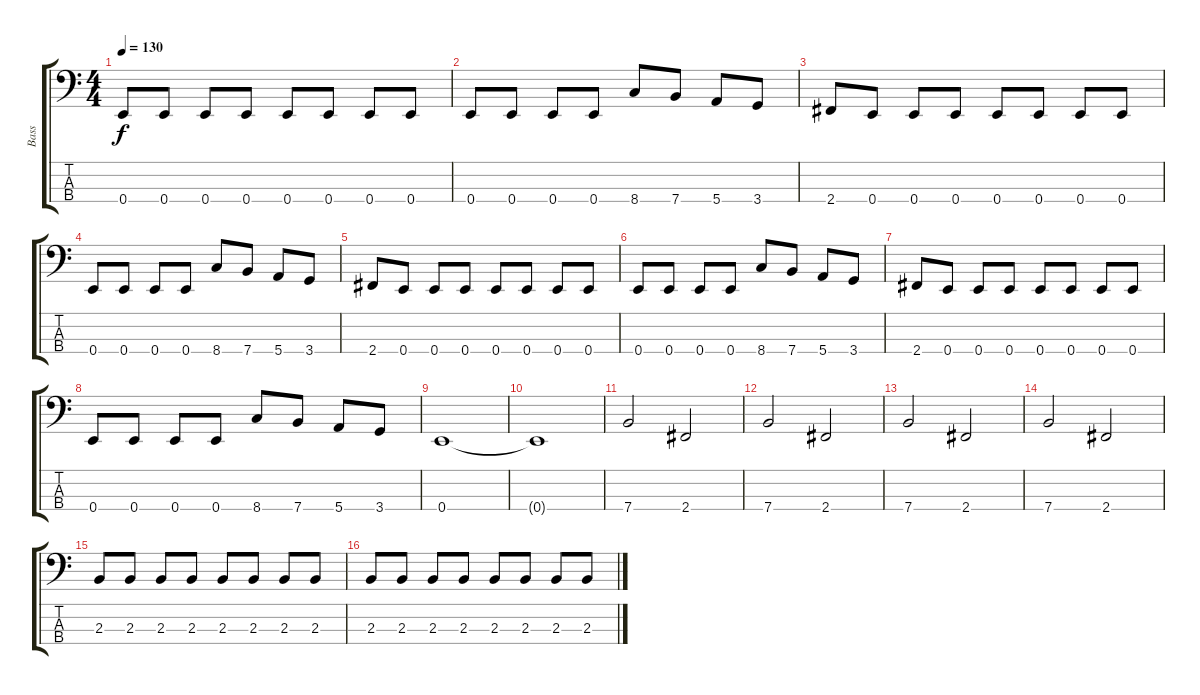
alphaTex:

\track ("Bass" "Bass") {instrument electricbasspick}
\staff {score tabs}
\tuning (G2 D2 A1 E1) {hide}
\ts (4 4)
\tempo 130
\clef f4
\ks c
0.4.8{dy f} 0.4.8 0.4.8 0.4.8 0.4.8 0.4.8 0.4.8 0.4.8 |
0.4.8 0.4.8 0.4.8 0.4.8 8.4.8 7.4.8 5.4.8 3.4.8 |
2.4.8 0.4.8 0.4.8 0.4.8 0.4.8 0.4.8 0.4.8 0.4.8 |
0.4.8 0.4.8 0.4.8 0.4.8 8.4.8 7.4.8 5.4.8 3.4.8 |
2.4.8 0.4.8 0.4.8 0.4.8 0.4.8 0.4.8 0.4.8 0.4.8 |
0.4.8 0.4.8 0.4.8 0.4.8 8.4.8 7.4.8 5.4.8 3.4.8 |
2.4.8 0.4.8 0.4.8 0.4.8 0.4.8 0.4.8 0.4.8 0.4.8 |
0.4.8 0.4.8 0.4.8 0.4.8 8.4.8 7.4.8 5.4.8 3.4.8 |
0.4.1 |
0.4{t}.1 |
7.4.2 2.4.2 |
7.4.2 2.4.2 |
7.4.2 2.4.2 |
7.4.2 2.4.2 |
2.3.8 2.3.8 2.3.8 2.3.8 2.3.8 2.3.8 2.3.8 2.3.8 |
2.3.8 2.3.8 2.3.8 2.3.8 2.3.8 2.3.8 2.3.8 2.3.8
